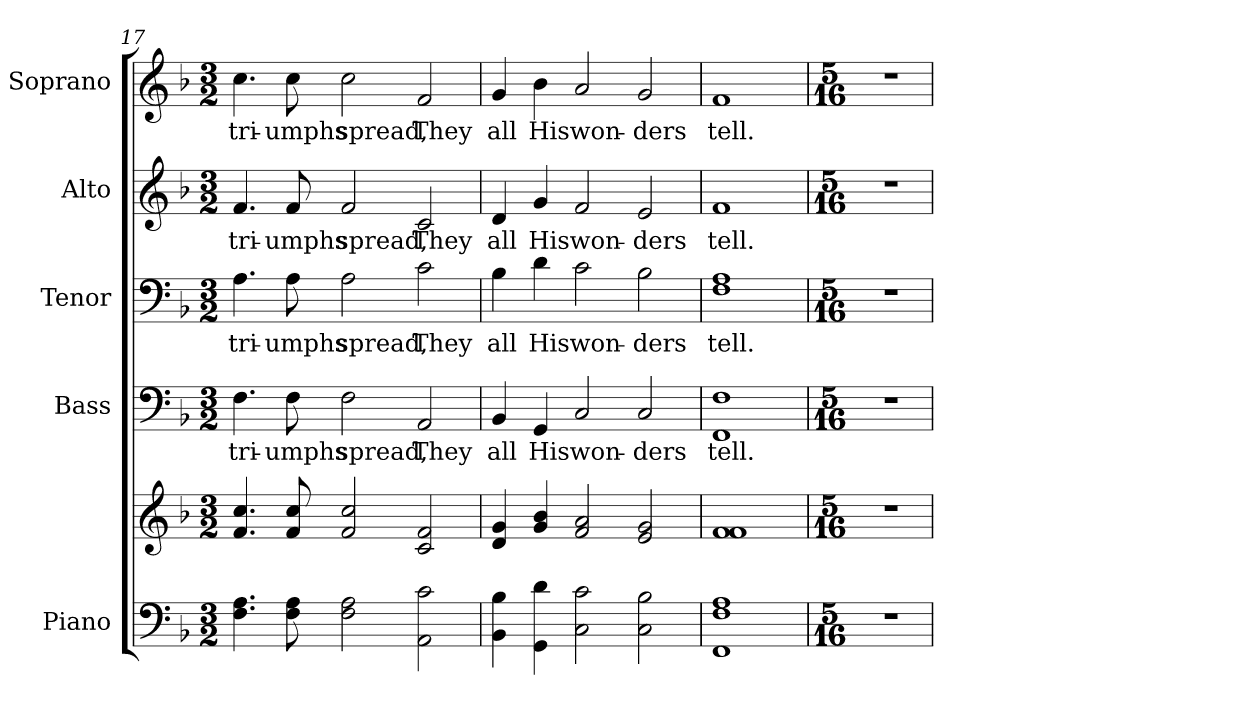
**kern	**kern	**kern	**text	**kern	**text	**kern	**text	**kern	**text
*part5	*part5	*part4	*part4	*part3	*part3	*part2	*part2	*part1	*part1
*staff6	*staff5	*staff4	*staff4	*staff3	*staff3	*staff2	*staff2	*staff1	*staff1
*I"Piano	*	*I"Bass	*	*I"Tenor	*	*I"Alto	*	*I"Soprano	*
*I'Pno.	*	*I'B.	*	*I'T.	*	*I'A.	*	*I'S.	*
!!LO:PB:g=z
*clefF4	*clefG2	*clefF4	*	*clefF4	*	*clefG2	*	*clefG2	*
*k[b-]	*k[b-]	*k[b-]	*	*k[b-]	*	*k[b-]	*	*k[b-]	*
*F:	*F:	*F:	*	*F:	*	*F:	*	*F:	*
*M3/2	*M3/2	*M3/2	*	*M3/2	*	*M3/2	*	*M3/2	*
=17	=17	=17	=17	=17	=17	=17	=17	=17	=17
!	!	!	!LO:LY:b:color=#000000	!	!	!	!	!	!
!	!	!	!	!	!LO:LY:b:color=#000000	!	!	!	!
!	!	!	!	!	!	!	!LO:LY:b:color=#000000	!	!
!	!	!	!	!	!	!	!	!	!LO:LY:b:color=#000000
4.Fi\ 4.Ai	4.fi/ 4.cci	4.Fi\	tri-	4.Ai\	tri-	4.fi/	tri-	4.cci\	tri-
!	!	!	!LO:LY:b:color=#000000	!	!	!	!	!	!
!	!	!	!	!	!LO:LY:b:color=#000000	!	!	!	!
!	!	!	!	!	!	!	!LO:LY:b:color=#000000	!	!
!	!	!	!	!	!	!	!	!	!LO:LY:b:color=#000000
8Fi\ 8Ai	8fi/ 8cci	8Fi\	-umphs	8Ai\	-umphs	8fi/	-umphs	8cci\	-umphs
!	!	!	!LO:LY:b:color=#000000	!	!	!	!	!	!
!	!	!	!	!	!LO:LY:b:color=#000000	!	!	!	!
!	!	!	!	!	!	!	!LO:LY:b:color=#000000	!	!
!	!	!	!	!	!	!	!	!	!LO:LY:b:color=#000000
2Fi\ 2Ai	2fi/ 2cci	2Fi\	spread,	2Ai\	spread,	2fi/	spread,	2cci\	spread,
!	!	!	!LO:LY:b:color=#000000	!	!	!	!	!	!
!	!	!	!	!	!LO:LY:b:color=#000000	!	!	!	!
!	!	!	!	!	!	!	!LO:LY:b:color=#000000	!	!
!	!	!	!	!	!	!	!	!	!LO:LY:b:color=#000000
2AAi\ 2ci	2ci/ 2fi	2AAi/	They	2ci\	They	2ci/	They	2fi/	They
=18	=18	=18	=18	=18	=18	=18	=18	=18	=18
!	!	!	!LO:LY:b:color=#000000	!	!	!	!	!	!
!	!	!	!	!	!LO:LY:b:color=#000000	!	!	!	!
!	!	!	!	!	!	!	!LO:LY:b:color=#000000	!	!
!	!	!	!	!	!	!	!	!	!LO:LY:b:color=#000000
4BB-i\ 4B-i	4di/ 4gi	4BB-i/	all	4B-i\	all	4di/	all	4gi/	all
!	!	!	!LO:LY:b:color=#000000	!	!	!	!	!	!
!	!	!	!	!	!LO:LY:b:color=#000000	!	!	!	!
!	!	!	!	!	!	!	!LO:LY:b:color=#000000	!	!
!	!	!	!	!	!	!	!	!	!LO:LY:b:color=#000000
4GGi\ 4di	4gi/ 4b-i	4GGi/	His	4di\	His	4gi/	His	4b-i\	His
!	!	!	!LO:LY:b:color=#000000	!	!	!	!	!	!
!	!	!	!	!	!LO:LY:b:color=#000000	!	!	!	!
!	!	!	!	!	!	!	!LO:LY:b:color=#000000	!	!
!	!	!	!	!	!	!	!	!	!LO:LY:b:color=#000000
2Ci\ 2ci	2fi/ 2ai	2Ci/	won-	2ci\	won-	2fi/	won-	2ai/	won-
!	!	!	!LO:LY:b:color=#000000	!	!	!	!	!	!
!	!	!	!	!	!LO:LY:b:color=#000000	!	!	!	!
!	!	!	!	!	!	!	!LO:LY:b:color=#000000	!	!
!	!	!	!	!	!	!	!	!	!LO:LY:b:color=#000000
2Ci\ 2B-i	2ei/ 2gi	2Ci/	-ders	2B-i\	-ders	2ei/	-ders	2gi/	-ders
!!LO:PB:g=z
=19	=19	=19	=19	=19	=19	=19	=19	=19	=19
!	!	!	!LO:LY:b:color=#000000	!	!	!	!	!	!
!	!	!	!	!	!LO:LY:b:color=#000000	!	!	!	!
!	!	!	!	!	!	!	!LO:LY:b:color=#000000	!	!
!	!	!	!	!	!	!	!	!	!LO:LY:b:color=#000000
1FFi 1Fi 1Ai	1fi 1fi	1FFi 1Fi	tell.	1Fi 1Ai	tell.	1fi	tell.	1fi	tell.
=20	=20	=20	=20	=20	=20	=20	=20	=20	=20
*M5/16	*M5/16	*M5/16	*	*M5/16	*	*M5/16	*	*M5/16	*
!LO:N:vis=1	!LO:N:vis=1	!LO:N:vis=1	!	!LO:N:vis=1	!	!LO:N:vis=1	!	!LO:N:vis=1	!
16%5r	16%5r	16%5r	.	16%5r	.	16%5r	.	16%5r	.
=	=	=	=	=	=	=	=	=	=
*-	*-	*-	*-	*-	*-	*-	*-	*-	*-
